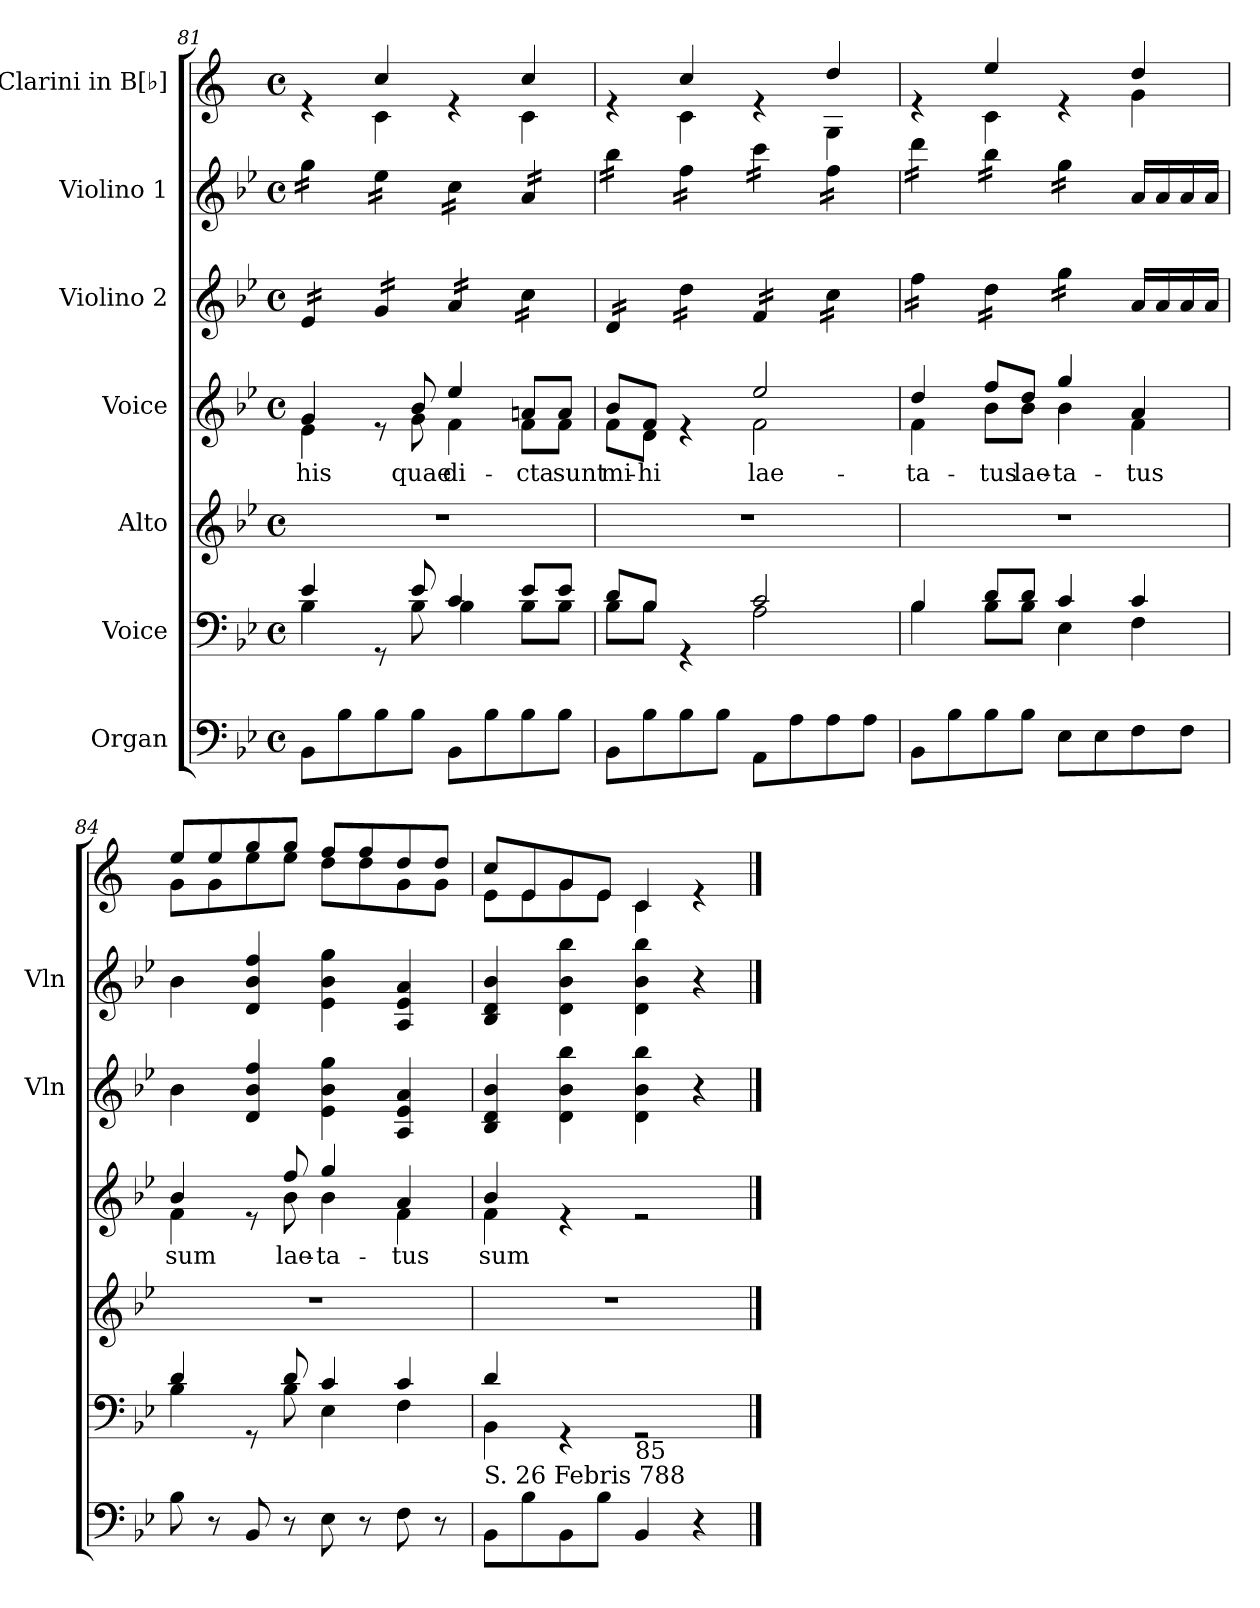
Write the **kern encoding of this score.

**kern	**kern	**kern	**kern	**text	**kern	**kern	**kern
*part7	*part6	*part5	*part4	*part4	*part3	*part2	*part1
*staff7	*staff6	*staff5	*staff4	*staff4	*staff3	*staff2	*staff1
*I"Organ	*I"Voice	*I"Alto	*I"Voice	*	*I"Violino 2	*I"Violino 1	*I"Clarini in B[♭]
*	*	*	*	*	*I'Vln	*I'Vln	*
*clefF4	*clefF4	*clefG2	*clefG2	*	*clefG2	*clefG2	*clefG2
*	*	*	*	*	*	*	*ITrd1c2
*k[b-e-]	*k[b-e-]	*k[b-e-]	*k[b-e-]	*	*k[b-e-]	*k[b-e-]	*k[b-e-]
*M4/4	*M4/4	*M4/4	*M4/4	*	*M4/4	*M4/4	*M4/4
*met(c)	*met(c)	*met(c)	*met(c)	*	*met(c)	*met(c)	*met(c)
=81	=81	=81	=81	=81	=81	=81	=81
*	*^	*	*	*	*	*	*
!	!	!	!	!	!LO:LY:b	!	!	!
*	*	*	*	*^	*	*	*	*^
*	*	*	*	*	*	*	*tremolo	*	*	*
*	*	*	*	*	*	*	*	*tremolo	*	*
8BB-\L	4e-/	4B-\	1r	4g/	4e-\	his	16e-/LL	16gg\LL	4re	4ryy
.	.	.	.	.	.	.	16e-/	16gg\	.	.
8B-\	.	.	.	.	.	.	16e-/	16gg\	.	.
.	.	.	.	.	.	.	16e-/JJ	16gg\JJ	.	.
8B-\	8rGG	8ryy	.	8re	8ryy	.	16g/LL	16ee-\LL	4b-/	4B-\
.	.	.	.	.	.	.	16g/	16ee-\	.	.
!	!	!	!	!	!	!LO:LY:b	!	!	!	!
8B-\J	8e-/	8B-\	.	8b-/	8g\	quae	16g/	16ee-\	.	.
.	.	.	.	.	.	.	16g/JJ	16ee-\JJ	.	.
!	!	!	!	!	!	!LO:LY:b	!	!	!	!
8BB-\L	4c/	4B-\	.	4ee-/	4f\	di-	16a/LL	16cc\LL	4re	4ryy
.	.	.	.	.	.	.	16a/	16cc\	.	.
8B-\	.	.	.	.	.	.	16a/	16cc\	.	.
.	.	.	.	.	.	.	16a/JJ	16cc\JJ	.	.
!	!	!	!	!	!	!LO:LY:b	!	!	!	!
8B-\	8e-/L	8B-\L	.	8an/L	8f\L	-cta	16cc\LL	16a/LL	4b-/	4B-\
.	.	.	.	.	.	.	16cc\	16a/	.	.
!	!	!	!	!	!	!LO:LY:b	!	!	!	!
8B-\J	8e-/J	8B-\J	.	8a/J	8f\J	sunt	16cc\	16a/	.	.
.	.	.	.	.	.	.	16cc\JJ	16a/JJ	.	.
!!LO:PB:g=z	!!
=82	=82	=82	=82	=82	=82	=82	=82	=82	=82	=82
!	!	!	!	!	!	!LO:LY:b	!	!	!	!
8BB-\L	8d/L	8B-\L	1r	8b-/L	8f\L	mi-	16d/LL	16bb-\LL	4re	4ryy
.	.	.	.	.	.	.	16d/	16bb-\	.	.
!	!	!	!	!	!	!LO:LY:b	!	!	!	!
8B-\	8B-/J	8B-\J	.	8f/J	8d\J	-hi	16d/	16bb-\	.	.
.	.	.	.	.	.	.	16d/JJ	16bb-\JJ	.	.
8B-\	4rGG	4ryy	.	4re	4ryy	.	16dd\LL	16ff\LL	4b-/	4B-\
.	.	.	.	.	.	.	16dd\	16ff\	.	.
8B-\J	.	.	.	.	.	.	16dd\	16ff\	.	.
.	.	.	.	.	.	.	16dd\JJ	16ff\JJ	.	.
!	!	!	!	!	!	!LO:LY:b	!	!	!	!
8AA\L	2c/	2A\	.	2ee-/	2f\	lae-	16f/LL	16ccc\LL	4re	4ryy
.	.	.	.	.	.	.	16f/	16ccc\	.	.
8A\	.	.	.	.	.	.	16f/	16ccc\	.	.
.	.	.	.	.	.	.	16f/JJ	16ccc\JJ	.	.
8A\	.	.	.	.	.	.	16cc\LL	16ff\LL	4cc/	4F\
.	.	.	.	.	.	.	16cc\	16ff\	.	.
8A\J	.	.	.	.	.	.	16cc\	16ff\	.	.
.	.	.	.	.	.	.	16cc\JJ	16ff\JJ	.	.
=83	=83	=83	=83	=83	=83	=83	=83	=83	=83	=83
!	!	!	!	!	!	!LO:LY:b	!	!	!	!
8BB-\L	4B-/	4B-\	1r	4dd/	4f\	-ta-	16ff\LL	16ddd\LL	4re	4ryy
.	.	.	.	.	.	.	16ff\	16ddd\	.	.
8B-\	.	.	.	.	.	.	16ff\	16ddd\	.	.
.	.	.	.	.	.	.	16ff\JJ	16ddd\JJ	.	.
!	!	!	!	!	!	!LO:LY:b	!	!	!	!
8B-\	8d/L	8B-\L	.	8ff/L	8b-\L	-tus	16dd\LL	16bb-\LL	4dd/	4B-\
.	.	.	.	.	.	.	16dd\	16bb-\	.	.
!	!	!	!	!	!	!LO:LY:b	!	!	!	!
8B-\J	8d/J	8B-\J	.	8dd/J	8b-\J	lae-	16dd\	16bb-\	.	.
.	.	.	.	.	.	.	16dd\JJ	16bb-\JJ	.	.
!	!	!	!	!	!	!LO:LY:b	!	!	!	!
8E-\L	4c/	4E-\	.	4gg/	4b-\	-ta-	16gg\LL	16gg\LL	4re	4ryy
.	.	.	.	.	.	.	16gg\	16gg\	.	.
8E-\	.	.	.	.	.	.	16gg\	16gg\	.	.
.	.	.	.	.	.	.	16gg\JJ	16gg\JJ	.	.
*	*	*	*	*	*	*	*	*Xtremolo	*	*
*	*	*	*	*	*	*	*Xtremolo	*	*	*
!	!	!	!	!	!	!LO:LY:b	!	!	!	!
8F\	4c/	4F\	.	4a/	4f\	-tus	16a/LL	16a/LL	4cc/	4f\
.	.	.	.	.	.	.	16a/	16a/	.	.
8F\J	.	.	.	.	.	.	16a/	16a/	.	.
.	.	.	.	.	.	.	16a/JJ	16a/JJ	.	.
=84	=84	=84	=84	=84	=84	=84	=84	=84	=84	=84
!	!	!	!	!	!	!LO:LY:b	!	!	!	!
8B-\	4d/	4B-\	1r	4b-/	4f\	sum	4b-\	4b-\	8dd/L	8f\L
8r	.	.	.	.	.	.	.	.	8dd/	8f\
8BB-/	8rGG	8ryy	.	8re	8ryy	.	4d/ 4b-/ 4ff/	4d/ 4b-/ 4ff/	8ff/	8dd\
!	!	!	!	!	!	!LO:LY:b	!	!	!	!
8r	8d/	8B-\	.	8ff/	8b-\	lae-	.	.	8ff/J	8dd\J
!	!	!	!	!	!	!LO:LY:b	!	!	!	!
8E-\	4c/	4E-\	.	4gg/	4b-\	-ta-	4e-\ 4b-\ 4gg\	4e-\ 4b-\ 4gg\	8ee-/L	8cc\L
8r	.	.	.	.	.	.	.	.	8ee-/	8cc\
!	!	!	!	!	!	!LO:LY:b	!	!	!	!
8F\	4c/	4F\	.	4a/	4f\	-tus	4A/ 4e-/ 4a/	4A/ 4e-/ 4a/	8cc/	8f\
8r	.	.	.	.	.	.	.	.	8cc/J	8f\J
=85	=85	=85	=85	=85	=85	=85	=85	=85	=85	=85
!LO:TX:a:t=S. 26 Febris 788	!	!	!	!	!	!	!	!	!	!
!	!	!	!	!	!	!LO:LY:b	!	!	!	!
8BB-\L	4d/	4BB-\	1r	4b-/	4f\	sum	4B-/ 4d/ 4b-/	4B-/ 4d/ 4b-/	8b-/L	8d\L
8B-\	.	.	.	.	.	.	.	.	8d/	8d\
8BB-\	4rGG	2.ryy	.	4re	2.ryy	.	4d\ 4b-\ 4bb-\	4d\ 4b-\ 4bb-\	8f/	8f\
8B-\J	.	.	.	.	.	.	.	.	8d/J	8d\J
!LO:TX:a:t=85	!	!	!	!	!	!	!	!	!	!
4BB-/	2rGG	.	.	2re	.	.	4d\ 4b-\ 4bb-\	4d\ 4b-\ 4bb-\	4B-/	4B-\
4r	.	.	.	.	.	.	4r	4r	4re	4ryy
*	*v	*v	*	*v	*v	*	*	*	*v	*v
==	==	==	==	==	==	==	==
*-	*-	*-	*-	*-	*-	*-	*-
